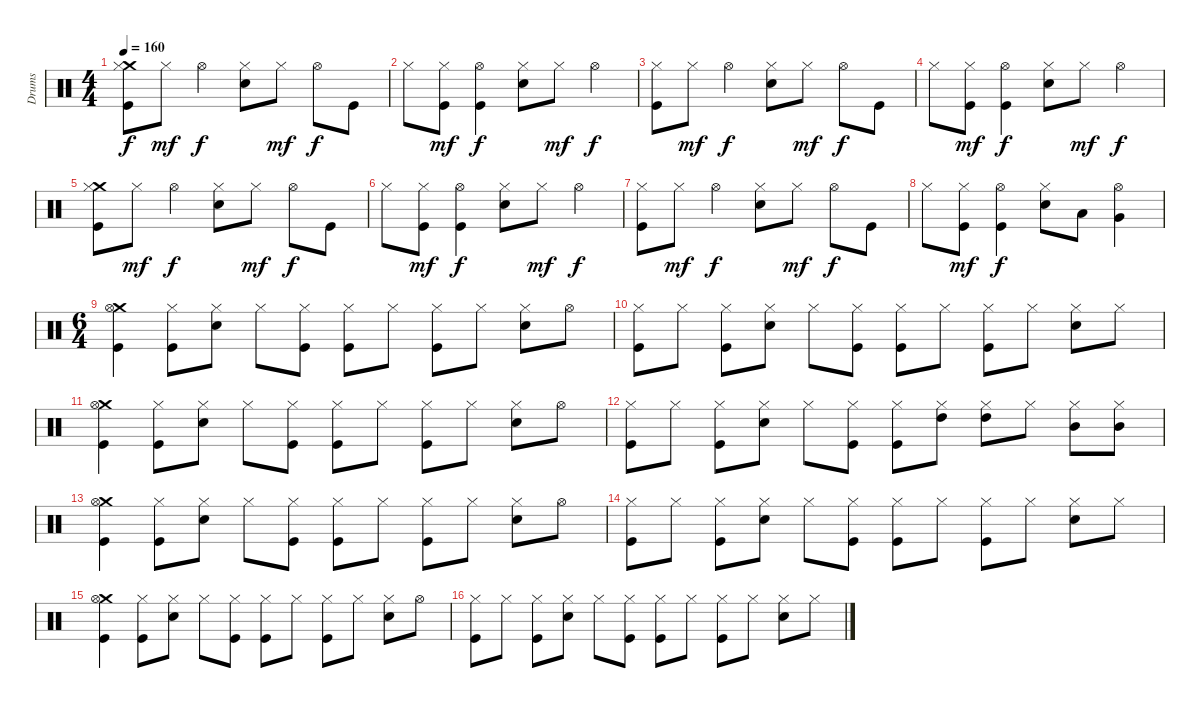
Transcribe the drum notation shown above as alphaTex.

\track ("Drums" "Drums") {instrument percussion}
\staff {score}
\articulation defaults
\ts (4 4)
\tempo 160
\clef neutral
\ks c
("Crash medium (hit)" "Hi-Hat (closed)" "Kick (hit)").8{dy f} "Hi-Hat (closed)".8{dy mf} "Hi-Hat (open)".4{dy f} ("Hi-Hat (closed)" "Electric Snare (hit)").8 "Hi-Hat (closed)".8{dy mf} "Hi-Hat (open)".8{dy f} "Kick (hit)".8 |
"Hi-Hat (closed)".8 ("Hi-Hat (closed)" "Kick (hit)").8{dy mf} ("Hi-Hat (open)" "Kick (hit)").4{dy f} ("Hi-Hat (closed)" "Electric Snare (hit)").8 "Hi-Hat (closed)".8{dy mf} "Hi-Hat (open)".4{dy f} |
("Hi-Hat (closed)" "Kick (hit)").8 "Hi-Hat (closed)".8{dy mf} "Hi-Hat (open)".4{dy f} ("Hi-Hat (closed)" "Electric Snare (hit)").8 "Hi-Hat (closed)".8{dy mf} "Hi-Hat (open)".8{dy f} "Kick (hit)".8 |
"Hi-Hat (closed)".8 ("Hi-Hat (closed)" "Kick (hit)").8{dy mf} ("Hi-Hat (open)" "Kick (hit)").4{dy f} ("Hi-Hat (closed)" "Electric Snare (hit)").8 "Hi-Hat (closed)".8{dy mf} "Hi-Hat (open)".4{dy f} |
("Crash medium (hit)" "Hi-Hat (closed)" "Kick (hit)").8 "Hi-Hat (closed)".8{dy mf} "Hi-Hat (open)".4{dy f} ("Hi-Hat (closed)" "Electric Snare (hit)").8 "Hi-Hat (closed)".8{dy mf} "Hi-Hat (open)".8{dy f} "Kick (hit)".8 |
"Hi-Hat (closed)".8 ("Hi-Hat (closed)" "Kick (hit)").8{dy mf} ("Hi-Hat (open)" "Kick (hit)").4{dy f} ("Hi-Hat (closed)" "Electric Snare (hit)").8 "Hi-Hat (closed)".8{dy mf} "Hi-Hat (open)".4{dy f} |
("Hi-Hat (closed)" "Kick (hit)").8 "Hi-Hat (closed)".8{dy mf} "Hi-Hat (open)".4{dy f} ("Hi-Hat (closed)" "Electric Snare (hit)").8 "Hi-Hat (closed)".8{dy mf} "Hi-Hat (open)".8{dy f} "Kick (hit)".8 |
"Hi-Hat (closed)".8 ("Hi-Hat (closed)" "Kick (hit)").8{dy mf} ("Hi-Hat (open)" "Kick (hit)").4{dy f} ("Hi-Hat (closed)" "Electric Snare (hit)").8 "Low Tom (hit)".8 ("Hi-Hat (open)" "Very Low Tom (hit)").4 |
\ts (6 4)
("Crash medium (hit)" "Hi-Hat (open)" "Kick (hit)").4 ("Hi-Hat (closed)" "Kick (hit)").8 ("Hi-Hat (closed)" "Electric Snare (hit)").8 "Hi-Hat (closed)".8 ("Hi-Hat (closed)" "Kick (hit)").8 ("Hi-Hat (closed)" "Kick (hit)").8 "Hi-Hat (closed)".8 ("Hi-Hat (closed)" "Kick (hit)").8 "Hi-Hat (closed)".8 ("Hi-Hat (closed)" "Electric Snare (hit)").8 "Hi-Hat (open)".8 |
("Hi-Hat (closed)" "Kick (hit)").8 "Hi-Hat (closed)".8 ("Hi-Hat (closed)" "Kick (hit)").8 ("Hi-Hat (closed)" "Electric Snare (hit)").8 "Hi-Hat (closed)".8 ("Hi-Hat (closed)" "Kick (hit)").8 ("Hi-Hat (closed)" "Kick (hit)").8 "Hi-Hat (closed)".8 ("Hi-Hat (closed)" "Kick (hit)").8 "Hi-Hat (closed)".8 ("Hi-Hat (closed)" "Electric Snare (hit)").8 "Hi-Hat (closed)".8 |
("Crash medium (hit)" "Hi-Hat (open)" "Kick (hit)").4 ("Hi-Hat (closed)" "Kick (hit)").8 ("Hi-Hat (closed)" "Electric Snare (hit)").8 "Hi-Hat (closed)".8 ("Hi-Hat (closed)" "Kick (hit)").8 ("Hi-Hat (closed)" "Kick (hit)").8 "Hi-Hat (closed)".8 ("Hi-Hat (closed)" "Kick (hit)").8 "Hi-Hat (closed)".8 ("Hi-Hat (closed)" "Electric Snare (hit)").8 "Hi-Hat (open)".8 |
("Hi-Hat (closed)" "Kick (hit)").8 "Hi-Hat (closed)".8 ("Hi-Hat (closed)" "Kick (hit)").8 ("Hi-Hat (closed)" "Electric Snare (hit)").8 "Hi-Hat (closed)".8 ("Hi-Hat (closed)" "Kick (hit)").8 ("Hi-Hat (closed)" "Kick (hit)").8 ("Hi-Hat (closed)" "High Tom (hit)").8 ("Hi-Hat (closed)" "High Tom (hit)").8 "Hi-Hat (closed)".8 ("Hi-Hat (closed)" "Mid Tom (hit)").8 ("Hi-Hat (closed)" "Mid Tom (hit)").8 |
("Crash medium (hit)" "Hi-Hat (open)" "Kick (hit)").4 ("Hi-Hat (closed)" "Kick (hit)").8 ("Hi-Hat (closed)" "Electric Snare (hit)").8 "Hi-Hat (closed)".8 ("Hi-Hat (closed)" "Kick (hit)").8 ("Hi-Hat (closed)" "Kick (hit)").8 "Hi-Hat (closed)".8 ("Hi-Hat (closed)" "Kick (hit)").8 "Hi-Hat (closed)".8 ("Hi-Hat (closed)" "Electric Snare (hit)").8 "Hi-Hat (open)".8 |
("Hi-Hat (closed)" "Kick (hit)").8 "Hi-Hat (closed)".8 ("Hi-Hat (closed)" "Kick (hit)").8 ("Hi-Hat (closed)" "Electric Snare (hit)").8 "Hi-Hat (closed)".8 ("Hi-Hat (closed)" "Kick (hit)").8 ("Hi-Hat (closed)" "Kick (hit)").8 "Hi-Hat (closed)".8 ("Hi-Hat (closed)" "Kick (hit)").8 "Hi-Hat (closed)".8 ("Hi-Hat (closed)" "Electric Snare (hit)").8 "Hi-Hat (closed)".8 |
("Crash medium (hit)" "Hi-Hat (open)" "Kick (hit)").4 ("Hi-Hat (closed)" "Kick (hit)").8 ("Hi-Hat (closed)" "Electric Snare (hit)").8 "Hi-Hat (closed)".8 ("Hi-Hat (closed)" "Kick (hit)").8 ("Hi-Hat (closed)" "Kick (hit)").8 "Hi-Hat (closed)".8 ("Hi-Hat (closed)" "Kick (hit)").8 "Hi-Hat (closed)".8 ("Hi-Hat (closed)" "Electric Snare (hit)").8 "Hi-Hat (open)".8 |
("Hi-Hat (closed)" "Kick (hit)").8 "Hi-Hat (closed)".8 ("Hi-Hat (closed)" "Kick (hit)").8 ("Hi-Hat (closed)" "Electric Snare (hit)").8 "Hi-Hat (closed)".8 ("Hi-Hat (closed)" "Kick (hit)").8 ("Hi-Hat (closed)" "Kick (hit)").8 "Hi-Hat (closed)".8 ("Hi-Hat (closed)" "Kick (hit)").8 "Hi-Hat (closed)".8 ("Hi-Hat (closed)" "Electric Snare (hit)").8 "Hi-Hat (closed)".8
